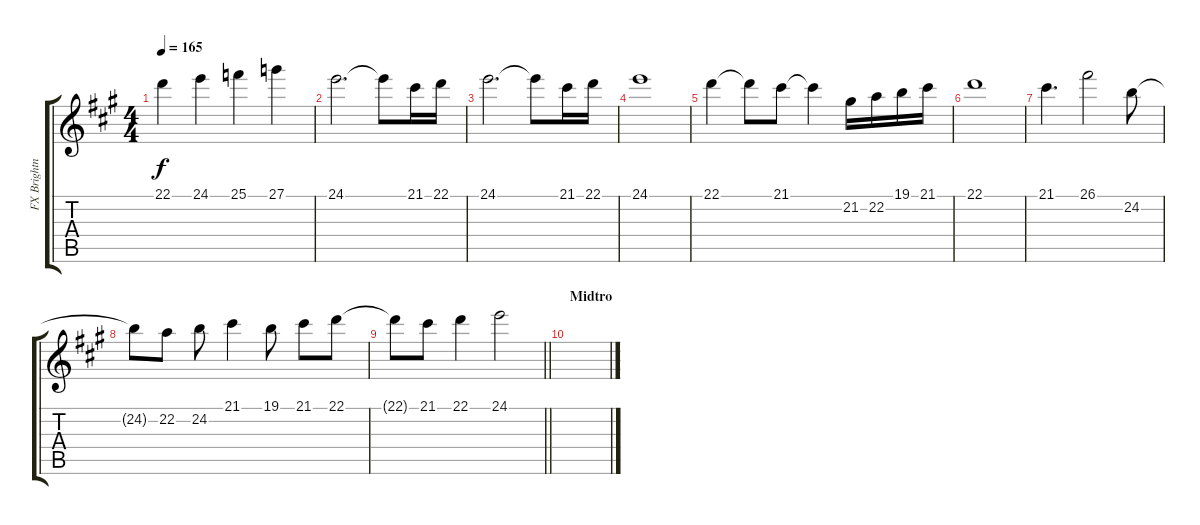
\track ("FX Brightness" "FX Brightn") {instrument fx5brightness}
\staff {score tabs}
\tuning (E4 B3 G3 D3 A2 E2) {hide}
\ts (4 4)
\tempo 165
\clef g2
\ks a
22.1.4{dy f} 24.1.4 25.1.4 27.1.4 |
24.1.2{d} 24.1{t}.8 21.1.16 22.1.16 |
24.1.2{d} 24.1{t}.8 21.1.16 22.1.16 |
24.1.1 |
22.1.4 22.1{t}.8 21.1.8 21.1{t}.4 21.2.16 22.2.16 19.1.16 21.1.16 |
22.1.1 |
21.1.4{d} 26.1.2 24.2.8 |
24.2{t}.8 22.2.8 24.2.8 21.1.4 19.1.8 21.1.8 22.1.8 |
\barLineRight lightlight
22.1{t}.8 21.1.8 22.1.4 24.1.2 |
\section ("" "Midtro")
